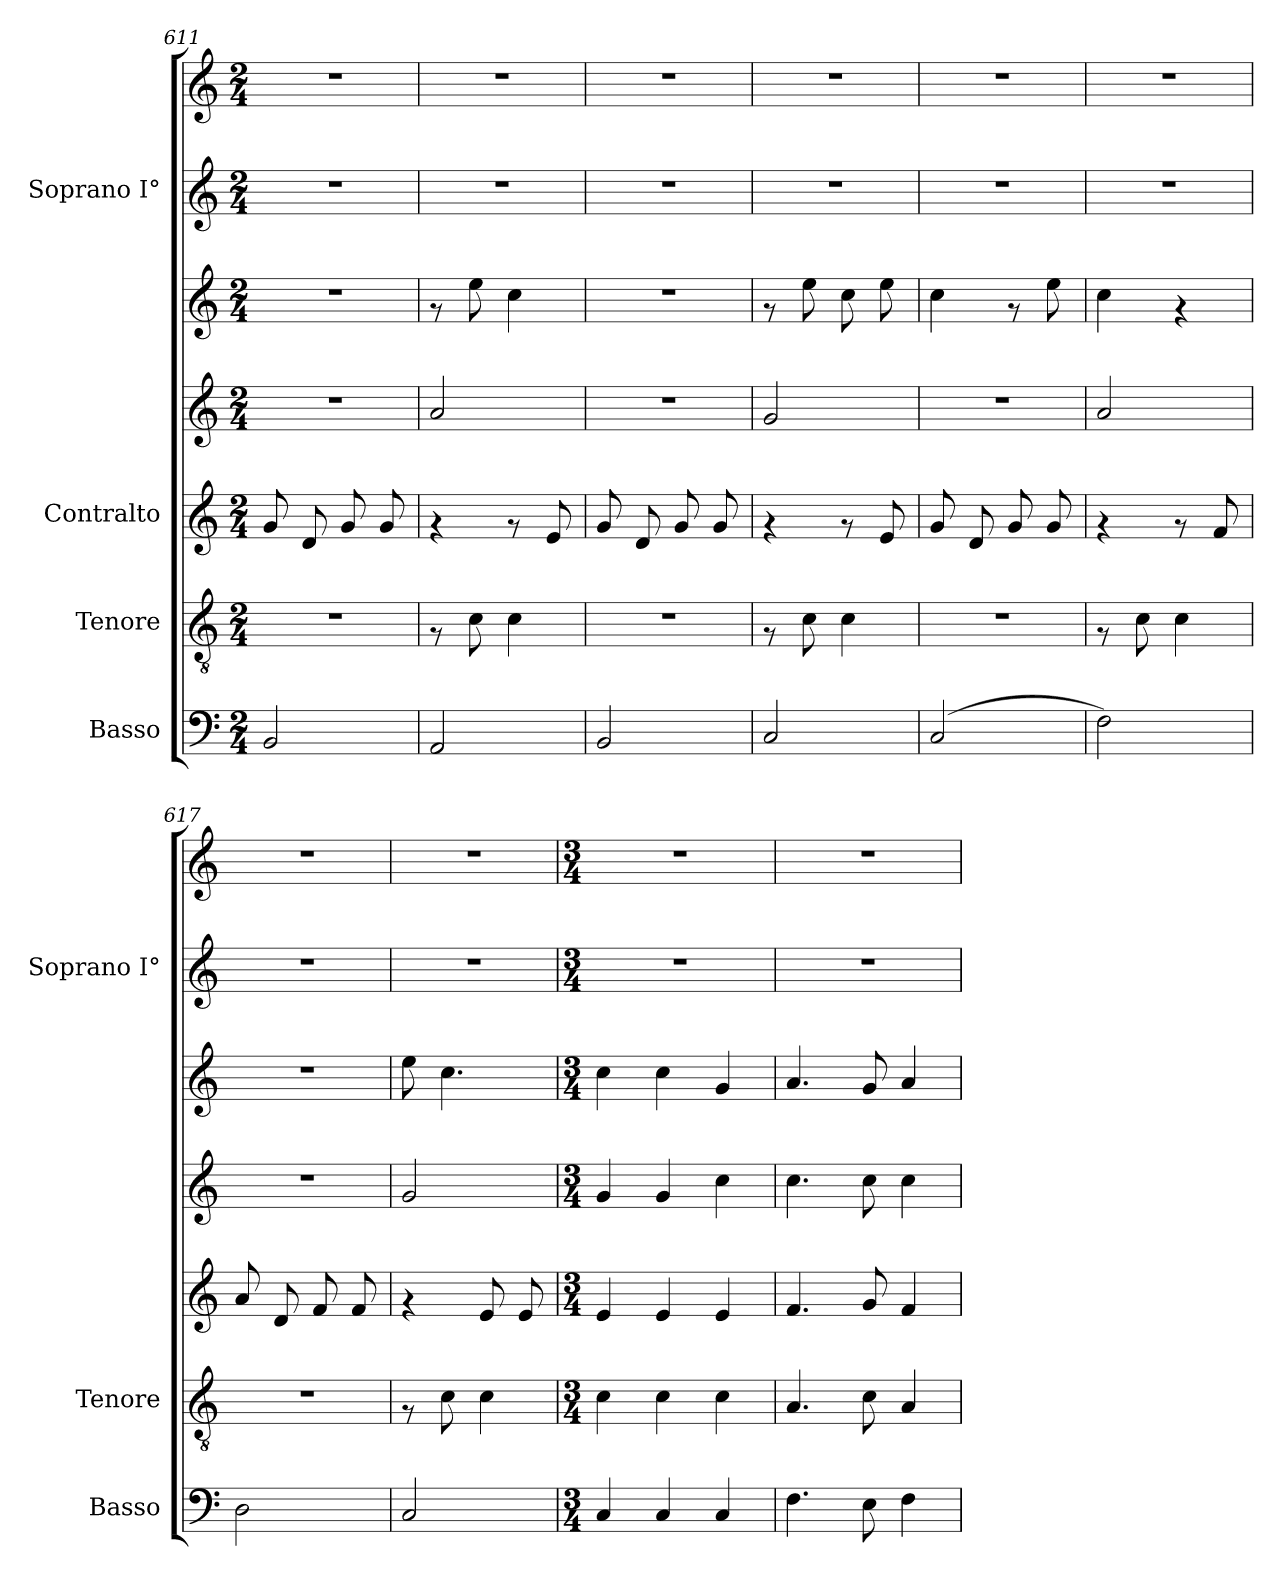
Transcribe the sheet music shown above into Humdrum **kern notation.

**kern	**kern	**kern	**kern	**kern	**kern	**kern
*part6	*part5	*part4	*part3	*part2	*part1	*part1
*staff7	*staff6	*staff5	*staff4	*staff3	*staff2	*staff1
*I"Basso	*I"Tenore	*I"Contralto	*	*	*I"Soprano I°	*
*I'Basso	*I'Tenore	*	*	*	*I'Soprano I°	*
*clefF4	*clefGv2	*clefG2	*clefG2	*clefG2	*clefG2	*clefG2
*k[]	*k[]	*k[]	*k[]	*k[]	*k[]	*k[]
*C:	*C:	*C:	*C:	*C:	*C:	*C:
*M2/4	*M2/4	*M2/4	*M2/4	*M2/4	*M2/4	*M2/4
=611	=611	=611	=611	=611	=611	=611
2BB/	2r	8g/	2r	2r	2r	2r
.	.	8d/	.	.	.	.
.	.	8g/	.	.	.	.
.	.	8g/	.	.	.	.
=612	=612	=612	=612	=612	=612	=612
2AA/	8rF	4rf	2a/	8rf	2r	2r
.	8c\	.	.	8ee\	.	.
.	4c\	8rf	.	4cc\	.	.
.	.	8e/	.	.	.	.
!!LO:PB:g=z
=613	=613	=613	=613	=613	=613	=613
2BB/	2r	8g/	2r	2r	2r	2r
.	.	8d/	.	.	.	.
.	.	8g/	.	.	.	.
.	.	8g/	.	.	.	.
=614	=614	=614	=614	=614	=614	=614
2C/	8rF	4rf	2g/	8rf	2r	2r
.	8c\	.	.	8ee\	.	.
.	4c\	8rf	.	8cc\	.	.
.	.	8e/	.	8ee\	.	.
=615	=615	=615	=615	=615	=615	=615
(>2C/	2r	8g/	2r	4cc\	2r	2r
.	.	8d/	.	.	.	.
.	.	8g/	.	8rf	.	.
.	.	8g/	.	8ee\	.	.
=616	=616	=616	=616	=616	=616	=616
2F\)	8rF	4rf	2a/	4cc\	2r	2r
.	8c\	.	.	.	.	.
.	4c\	8rf	.	4rf	.	.
.	.	8f/	.	.	.	.
=617	=617	=617	=617	=617	=617	=617
2D\	2r	8a/	2r	2r	2r	2r
.	.	8d/	.	.	.	.
.	.	8f/	.	.	.	.
.	.	8f/	.	.	.	.
=618	=618	=618	=618	=618	=618	=618
2C/	8rF	4rf	2g/	8ee\	2r	2r
.	8c\	.	.	4.cc\	.	.
.	4c\	8e/	.	.	.	.
.	.	8e/	.	.	.	.
!!LO:PB:g=z
=619	=619	=619	=619	=619	=619	=619
*M3/4	*M3/4	*M3/4	*M3/4	*M3/4	*M3/4	*M3/4
4C/	4c\	4e/	4g/	4cc\	2.r	2.r
4C/	4c\	4e/	4g/	4cc\	.	.
4C/	4c\	4e/	4cc\	4g/	.	.
=620	=620	=620	=620	=620	=620	=620
4.F\	4.A/	4.f/	4.cc\	4.a/	2.r	2.r
8E\	8c\	8g/	8cc\	8g/	.	.
4F\	4A/	4f/	4cc\	4a/	.	.
=	=	=	=	=	=	=
*-	*-	*-	*-	*-	*-	*-
